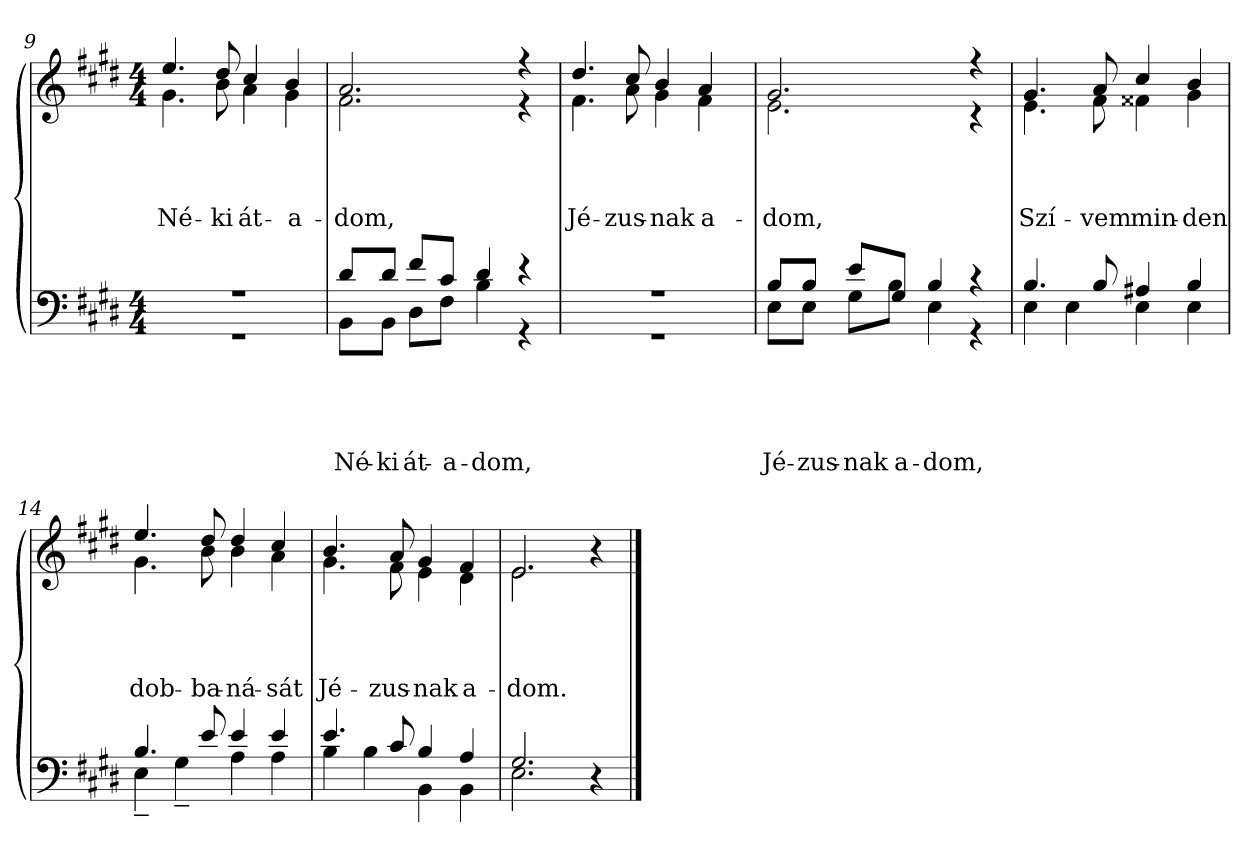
**kern	**text	**text	**text	**text	**text	**kern	**text	**text	**text	**text
*part2	*part2	*part2	*part2	*part2	*part2	*part1	*part1	*part1	*part1	*part1
*staff2	*staff2	*staff2	*staff2	*staff2	*staff2	*staff1	*staff1	*staff1	*staff1	*staff1
!!LO:LB:g=z
*clefF4	*	*	*	*	*	*clefG2	*	*	*	*
*k[f#c#g#d#]	*	*	*	*	*	*k[f#c#g#d#]	*	*	*	*
*c#:	*	*	*	*	*	*c#:	*	*	*	*
*M4/4	*	*	*	*	*	*M4/4	*	*	*	*
=9	=9	=9	=9	=9	=9	=9	=9	=9	=9	=9
*^	*	*	*	*	*	*	*	*	*	*
!	!	!	!	!	!	!	!	!	!	!	!LO:LY:b
*	*	*	*	*	*	*	*^	*	*	*	*
1r	1r	.	.	.	.	.	4.ee/	4.g#\	.	.	.	Né-
!	!	!	!	!	!	!	!	!	!	!	!	!LO:LY:b
.	.	.	.	.	.	.	8dd#/	8b\	.	.	.	-ki
!	!	!	!	!	!	!	!	!	!	!	!	!LO:LY:b
.	.	.	.	.	.	.	4cc#/	4a\	.	.	.	át-
!	!	!	!	!	!	!	!	!	!	!	!	!LO:LY:b
.	.	.	.	.	.	.	4b/	4g#\	.	.	.	-a-
=10	=10	=10	=10	=10	=10	=10	=10	=10	=10	=10	=10	=10
!	!	!	!	!	!	!LO:LY:a	!	!	!	!	!	!
!	!	!	!	!	!	!	!	!	!	!	!	!LO:LY:b
8d#/L	8BB\L	.	.	.	.	Né-	2.a/	2.f#\	.	.	.	-dom,
!	!	!	!	!	!	!LO:LY:a	!	!	!	!	!	!
8d#/J	8BB\J	.	.	.	.	-ki	.	.	.	.	.	.
!	!	!	!	!	!	!LO:LY:a	!	!	!	!	!	!
8f#/L	8D#\L	.	.	.	.	át-	.	.	.	.	.	.
!	!	!	!	!	!	!LO:LY:a	!	!	!	!	!	!
8c#/J	8F#\J	.	.	.	.	-a-	.	.	.	.	.	.
!	!	!	!	!	!	!LO:LY:a	!	!	!	!	!	!
4d#/	4B\	.	.	.	.	-dom,	.	.	.	.	.	.
4r	4r	.	.	.	.	.	4r	4r	.	.	.	.
=11	=11	=11	=11	=11	=11	=11	=11	=11	=11	=11	=11	=11
!	!	!	!	!	!	!	!	!	!	!	!	!LO:LY:b
1r	1r	.	.	.	.	.	4.dd#/	4.f#\	.	.	.	Jé-
!	!	!	!	!	!	!	!	!	!	!	!	!LO:LY:b
.	.	.	.	.	.	.	8cc#/	8a\	.	.	.	-zus-
!	!	!	!	!	!	!	!	!	!	!	!	!LO:LY:b
.	.	.	.	.	.	.	4b/	4g#\	.	.	.	-nak
!	!	!	!	!	!	!	!	!	!	!	!	!LO:LY:b
.	.	.	.	.	.	.	4a/	4f#\	.	.	.	a-
=12	=12	=12	=12	=12	=12	=12	=12	=12	=12	=12	=12	=12
!	!	!	!	!	!	!LO:LY:a	!	!	!	!	!	!
!	!	!	!	!	!	!	!	!	!	!	!	!LO:LY:b
8B/L	8E\L	.	.	.	.	Jé-	2.g#/	2.e\	.	.	.	-dom,
!	!	!	!	!	!	!LO:LY:a	!	!	!	!	!	!
8B/J	8E\J	.	.	.	.	-zus-	.	.	.	.	.	.
!	!	!	!	!	!	!LO:LY:a	!	!	!	!	!	!
8e/L	8G#\L	.	.	.	.	-nak	.	.	.	.	.	.
!	!	!	!	!	!	!LO:LY:a	!	!	!	!	!	!
8G#/J	8B\J	.	.	.	.	a-	.	.	.	.	.	.
!	!	!	!	!	!	!LO:LY:a	!	!	!	!	!	!
4B/	4E\	.	.	.	.	-dom,	.	.	.	.	.	.
4r	4r	.	.	.	.	.	4r	4r	.	.	.	.
!!LO:LB:g=z	!!
=13	=13	=13	=13	=13	=13	=13	=13	=13	=13	=13	=13	=13
!	!	!	!	!	!	!	!	!	!	!	!	!LO:LY:b
4.B/	4E\	.	.	.	.	.	4.g#/	4.e\	.	.	.	Szí-
.	4E\	.	.	.	.	.	.	.	.	.	.	.
!	!	!	!	!	!	!	!	!	!	!	!	!LO:LY:b
8B/	.	.	.	.	.	.	8a/	8f#\	.	.	.	-vem
!	!	!	!	!	!	!	!	!	!	!	!	!LO:LY:b
4A#X/	4E\	.	.	.	.	.	4cc#/	4f##X\	.	.	.	min-
!	!	!	!	!	!	!	!	!	!	!	!	!LO:LY:b
4B/	4E\	.	.	.	.	.	4b/	4g#\	.	.	.	-den
=14	=14	=14	=14	=14	=14	=14	=14	=14	=14	=14	=14	=14
!	!	!	!	!	!	!	!	!	!	!	!	!LO:LY:b
4.B/	4E~>\	.	.	.	.	.	4.ee/	4.g#\	.	.	.	dob-
.	4G#~>\	.	.	.	.	.	.	.	.	.	.	.
!	!	!	!	!	!	!	!	!	!	!	!	!LO:LY:b
8e/	.	.	.	.	.	.	8dd#/	8b\	.	.	.	-ba-
!	!	!	!	!	!	!	!	!	!	!	!	!LO:LY:b
4e/	4A\	.	.	.	.	.	4dd#/	4b\	.	.	.	-ná-
!	!	!	!	!	!	!	!	!	!	!	!	!LO:LY:b
4e/	4A\	.	.	.	.	.	4cc#/	4a\	.	.	.	-sát
=15	=15	=15	=15	=15	=15	=15	=15	=15	=15	=15	=15	=15
!	!	!	!	!	!	!	!	!	!	!	!	!LO:LY:b
4.e/	4B\	.	.	.	.	.	4.b/	4.g#\	.	.	.	Jé-
.	4B\	.	.	.	.	.	.	.	.	.	.	.
!	!	!	!	!	!	!	!	!	!	!	!	!LO:LY:b
8c#/	.	.	.	.	.	.	8a/	8f#\	.	.	.	-zus-
!	!	!	!	!	!	!	!	!	!	!	!	!LO:LY:b
4B/	4BB\	.	.	.	.	.	4g#/	4e\	.	.	.	-nak
!	!	!	!	!	!	!	!	!	!	!	!	!LO:LY:b
4A/	4BB\	.	.	.	.	.	4f#/	4d#\	.	.	.	a-
=16	=16	=16	=16	=16	=16	=16	=16	=16	=16	=16	=16	=16
!	!	!	!	!	!	!	!	!	!	!	!	!LO:LY:b
2.G#/	2.E\	.	.	.	.	.	2.e/	2.e\	.	.	.	-dom.
4ryy	4r	.	.	.	.	.	4r	4ryy	.	.	.	.
*v	*v	*	*	*	*	*	*	*	*	*	*	*
*	*	*	*	*	*	*v	*v	*	*	*	*
==	==	==	==	==	==	==	==	==	==	==
*-	*-	*-	*-	*-	*-	*-	*-	*-	*-	*-
